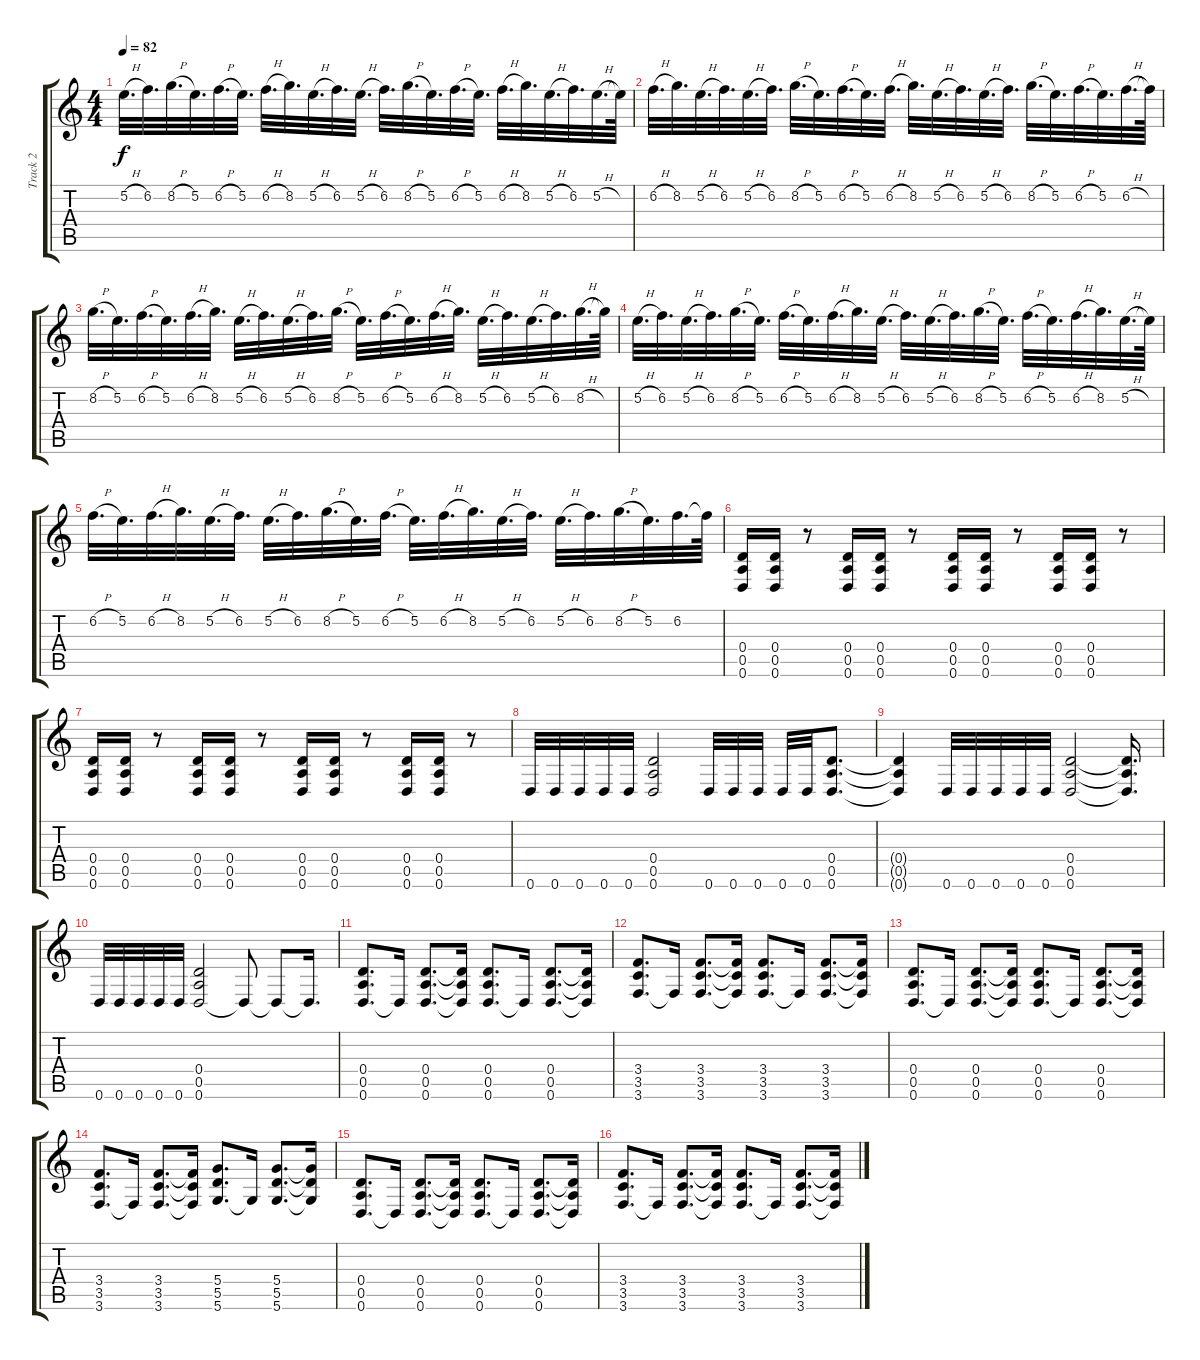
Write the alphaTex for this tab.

\track ("Track 2" "Track 2") {instrument overdrivenguitar}
\staff {score tabs}
\tuning (E4 B3 G3 D3 A2 D2) {hide}
\ts (4 4)
\tempo 82
\clef g2
\ks c
5.2{h}.32{d dy f} 6.2.32{d} 8.2{h}.32{d} 5.2.32{d} 6.2{h}.32{d} 5.2.32{d} 6.2{h}.32{d} 8.2.32{d} 5.2{h}.32{d} 6.2.32{d} 5.2{h}.32{d} 6.2.32{d} 8.2{h}.32{d} 5.2.32{d} 6.2{h}.32{d} 5.2.32{d} 6.2{h}.32{d} 8.2.32{d} 5.2{h}.32{d} 6.2.32{d} 5.2{h}.32{d} 5.2{t}.64 |
6.2{h}.32{d} 8.2.32{d} 5.2{h}.32{d} 6.2.32{d} 5.2{h}.32{d} 6.2.32{d} 8.2{h}.32{d} 5.2.32{d} 6.2{h}.32{d} 5.2.32{d} 6.2{h}.32{d} 8.2.32{d} 5.2{h}.32{d} 6.2.32{d} 5.2{h}.32{d} 6.2.32{d} 8.2{h}.32{d} 5.2.32{d} 6.2{h}.32{d} 5.2.32{d} 6.2{h}.32{d} 6.2{t}.64 |
8.2{h}.32{d} 5.2.32{d} 6.2{h}.32{d} 5.2.32{d} 6.2{h}.32{d} 8.2.32{d} 5.2{h}.32{d} 6.2.32{d} 5.2{h}.32{d} 6.2.32{d} 8.2{h}.32{d} 5.2.32{d} 6.2{h}.32{d} 5.2.32{d} 6.2{h}.32{d} 8.2.32{d} 5.2{h}.32{d} 6.2.32{d} 5.2{h}.32{d} 6.2.32{d} 8.2{h}.32{d} 8.2{t}.64 |
5.2{h}.32{d} 6.2.32{d} 5.2{h}.32{d} 6.2.32{d} 8.2{h}.32{d} 5.2.32{d} 6.2{h}.32{d} 5.2.32{d} 6.2{h}.32{d} 8.2.32{d} 5.2{h}.32{d} 6.2.32{d} 5.2{h}.32{d} 6.2.32{d} 8.2{h}.32{d} 5.2.32{d} 6.2{h}.32{d} 5.2.32{d} 6.2{h}.32{d} 8.2.32{d} 5.2{h}.32{d} 5.2{t}.64 |
6.2{h}.32{d} 5.2.32{d} 6.2{h}.32{d} 8.2.32{d} 5.2{h}.32{d} 6.2.32{d} 5.2{h}.32{d} 6.2.32{d} 8.2{h}.32{d} 5.2.32{d} 6.2{h}.32{d} 5.2.32{d} 6.2{h}.32{d} 8.2.32{d} 5.2{h}.32{d} 6.2.32{d} 5.2{h}.32{d} 6.2.32{d} 8.2{h}.32{d} 5.2.32{d} 6.2.32{d} 6.2{t}.64 |
(0.4 0.5 0.6).16 (0.4 0.5 0.6).16 r.8 (0.4 0.5 0.6).16 (0.4 0.5 0.6).16 r.8 (0.4 0.5 0.6).16 (0.4 0.5 0.6).16 r.8 (0.4 0.5 0.6).16 (0.4 0.5 0.6).16 r.8 |
(0.4 0.5 0.6).16 (0.4 0.5 0.6).16 r.8 (0.4 0.5 0.6).16 (0.4 0.5 0.6).16 r.8 (0.4 0.5 0.6).16 (0.4 0.5 0.6).16 r.8 (0.4 0.5 0.6).16 (0.4 0.5 0.6).16 r.8 |
0.6.32 0.6.32 0.6.32 0.6.32 0.6.32 (0.4 0.5 0.6).2 0.6.32 0.6.32 0.6.32 0.6.32 0.6.32 (0.4 0.5 0.6).8{d} |
(0.4{t} 0.5{t} 0.6{t}).4 0.6.32 0.6.32 0.6.32 0.6.32 0.6.32 (0.4 0.5 0.6).2 (0.4{t} 0.5{t} 0.6{t}).16{d} |
0.6.32 0.6.32 0.6.32 0.6.32 0.6.32 (0.4 0.5 0.6).2 0.6{t}.8 0.6{t}.8 0.6{t}.16{d} |
(0.4 0.5 0.6).8{d} 0.6{t}.16 (0.4 0.5 0.6).8{d} (0.4{t} 0.5{t} 0.6{t}).16 (0.4 0.5 0.6).8{d} 0.6{t}.16 (0.4 0.5 0.6).8{d} (0.4{t} 0.5{t} 0.6{t}).16 |
(3.4 3.5 3.6).8{d} 3.6{t}.16 (3.4 3.5 3.6).8{d} (3.4{t} 3.5{t} 3.6{t}).16 (3.4 3.5 3.6).8{d} 3.6{t}.16 (3.4 3.5 3.6).8{d} (3.4{t} 3.5{t} 3.6{t}).16 |
(0.4 0.5 0.6).8{d} 0.6{t}.16 (0.4 0.5 0.6).8{d} (0.4{t} 0.5{t} 0.6{t}).16 (0.4 0.5 0.6).8{d} 0.6{t}.16 (0.4 0.5 0.6).8{d} (0.4{t} 0.5{t} 0.6{t}).16 |
(3.4 3.5 3.6).8{d} 3.6{t}.16 (3.4 3.5 3.6).8{d} (3.4{t} 3.5{t} 3.6{t}).16 (5.4 5.5 5.6).8{d} 5.6{t}.16 (5.4 5.5 5.6).8{d} (5.4{t} 5.5{t} 5.6{t}).16 |
(0.4 0.5 0.6).8{d} 0.6{t}.16 (0.4 0.5 0.6).8{d} (0.4{t} 0.5{t} 0.6{t}).16 (0.4 0.5 0.6).8{d} 0.6{t}.16 (0.4 0.5 0.6).8{d} (0.4{t} 0.5{t} 0.6{t}).16 |
(3.4 3.5 3.6).8{d} 3.6{t}.16 (3.4 3.5 3.6).8{d} (3.4{t} 3.5{t} 3.6{t}).16 (3.4 3.5 3.6).8{d} 3.6{t}.16 (3.4 3.5 3.6).8{d} (3.4{t} 3.5{t} 3.6{t}).16
